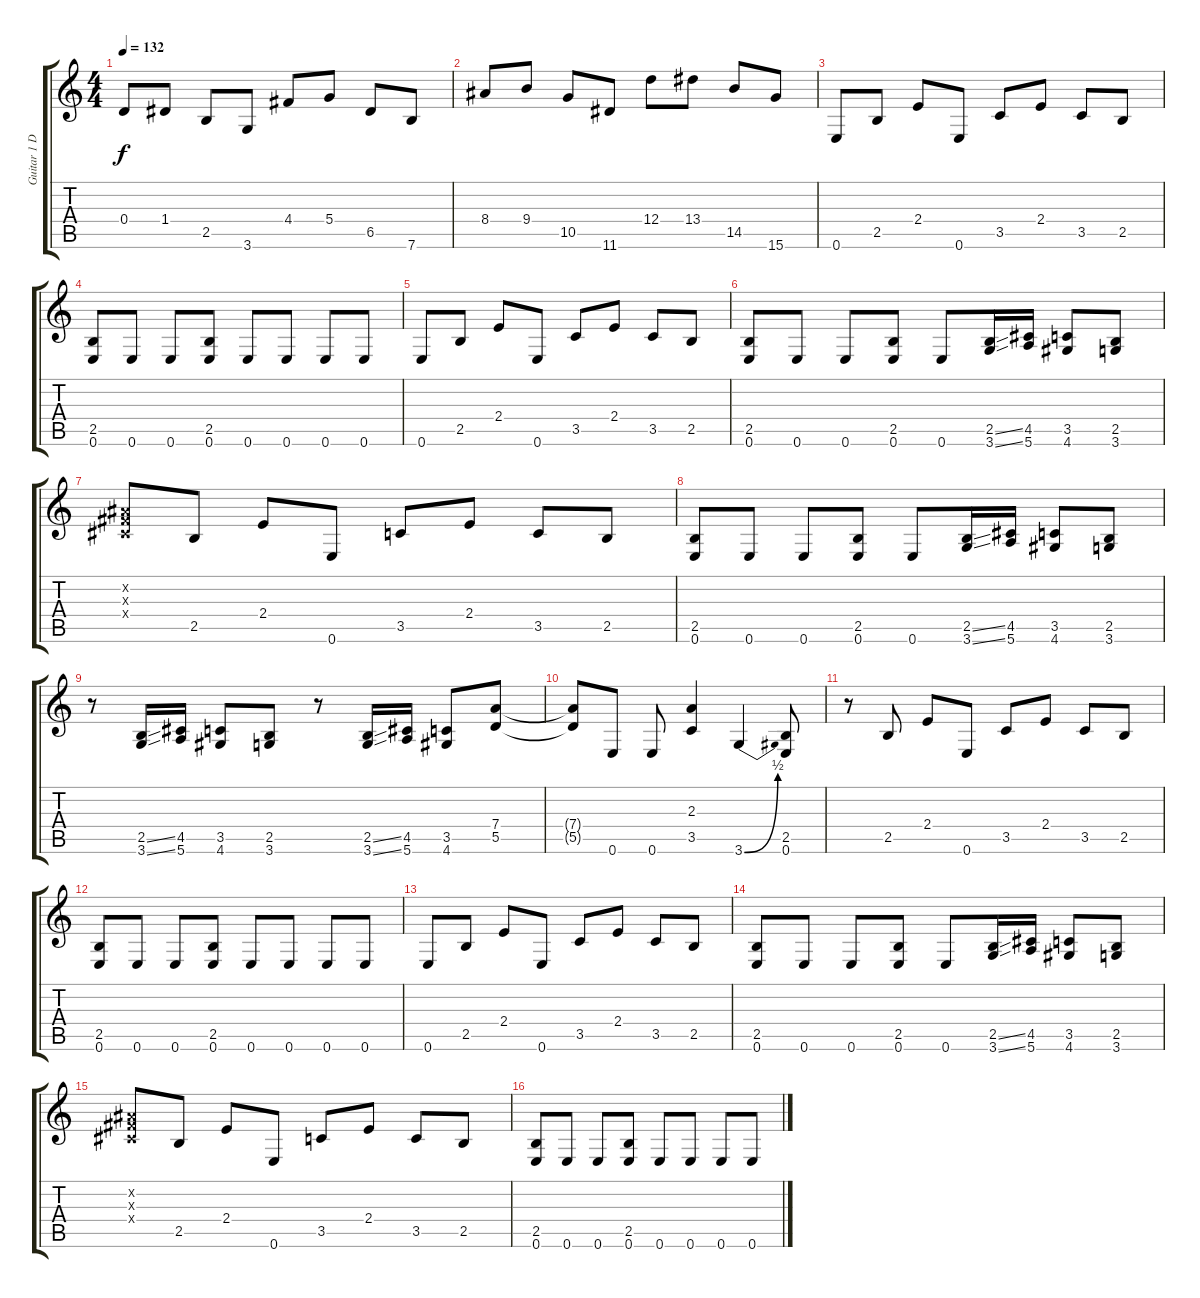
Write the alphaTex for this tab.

\track ("Guitar 1 Dave Mustaine" "Guitar 1 D") {instrument distortionguitar}
\staff {score tabs}
\tuning (E4 B3 G3 D3 A2 E2) {hide}
\ts (4 4)
\tempo 132
\clef g2
\ks c
0.4.8{dy f instrument distortionguitar} 1.4.8 2.5.8 3.6.8 4.4.8 5.4.8 6.5.8 7.6.8 |
8.4.8 9.4.8 10.5.8 11.6.8 12.4.8 13.4.8 14.5.8 15.6.8 |
0.6.8 2.5.8 2.4.8 0.6.8 3.5.8 2.4.8 3.5.8 2.5.8 |
(2.5 0.6).8 0.6.8 0.6.8 (2.5 0.6).8 0.6.8 0.6.8 0.6.8 0.6.8 |
0.6.8 2.5.8 2.4.8 0.6.8 3.5.8 2.4.8 3.5.8 2.5.8 |
(2.5 0.6).8 0.6.8 0.6.8 (2.5 0.6).8 0.6.8 (2.5{ss} 3.6{ss}).16 (4.5 5.6).16 (3.5 4.6).8 (2.5 3.6).8 |
(-1.2{x} -1.3{x} -1.4{x}).8 2.5.8 2.4.8 0.6.8 3.5.8 2.4.8 3.5.8 2.5.8 |
(2.5 0.6).8 0.6.8 0.6.8 (2.5 0.6).8 0.6.8 (2.5{ss} 3.6{ss}).16 (4.5 5.6).16 (3.5 4.6).8 (2.5 3.6).8 |
r.8 (2.5{ss} 3.6{ss}).16 (4.5 5.6).16 (3.5 4.6).8 (2.5 3.6).8 r.8 (2.5{ss} 3.6{ss}).16 (4.5 5.6).16 (3.5 4.6).8 (7.4 5.5).8 |
(7.4{t} 5.5{t}).8 0.6.8 0.6.8 (2.3 3.5).4 3.6{be (bend 0 0 60 2)}.4 (2.5 0.6).8 |
r.8 2.5.8 2.4.8 0.6.8 3.5.8 2.4.8 3.5.8 2.5.8 |
(2.5 0.6).8 0.6.8 0.6.8 (2.5 0.6).8 0.6.8 0.6.8 0.6.8 0.6.8 |
0.6.8 2.5.8 2.4.8 0.6.8 3.5.8 2.4.8 3.5.8 2.5.8 |
(2.5 0.6).8 0.6.8 0.6.8 (2.5 0.6).8 0.6.8 (2.5{ss} 3.6{ss}).16 (4.5 5.6).16 (3.5 4.6).8 (2.5 3.6).8 |
(-1.2{x} -1.3{x} -1.4{x}).8 2.5.8 2.4.8 0.6.8 3.5.8 2.4.8 3.5.8 2.5.8 |
(2.5 0.6).8 0.6.8 0.6.8 (2.5 0.6).8 0.6.8 0.6.8 0.6.8 0.6.8
